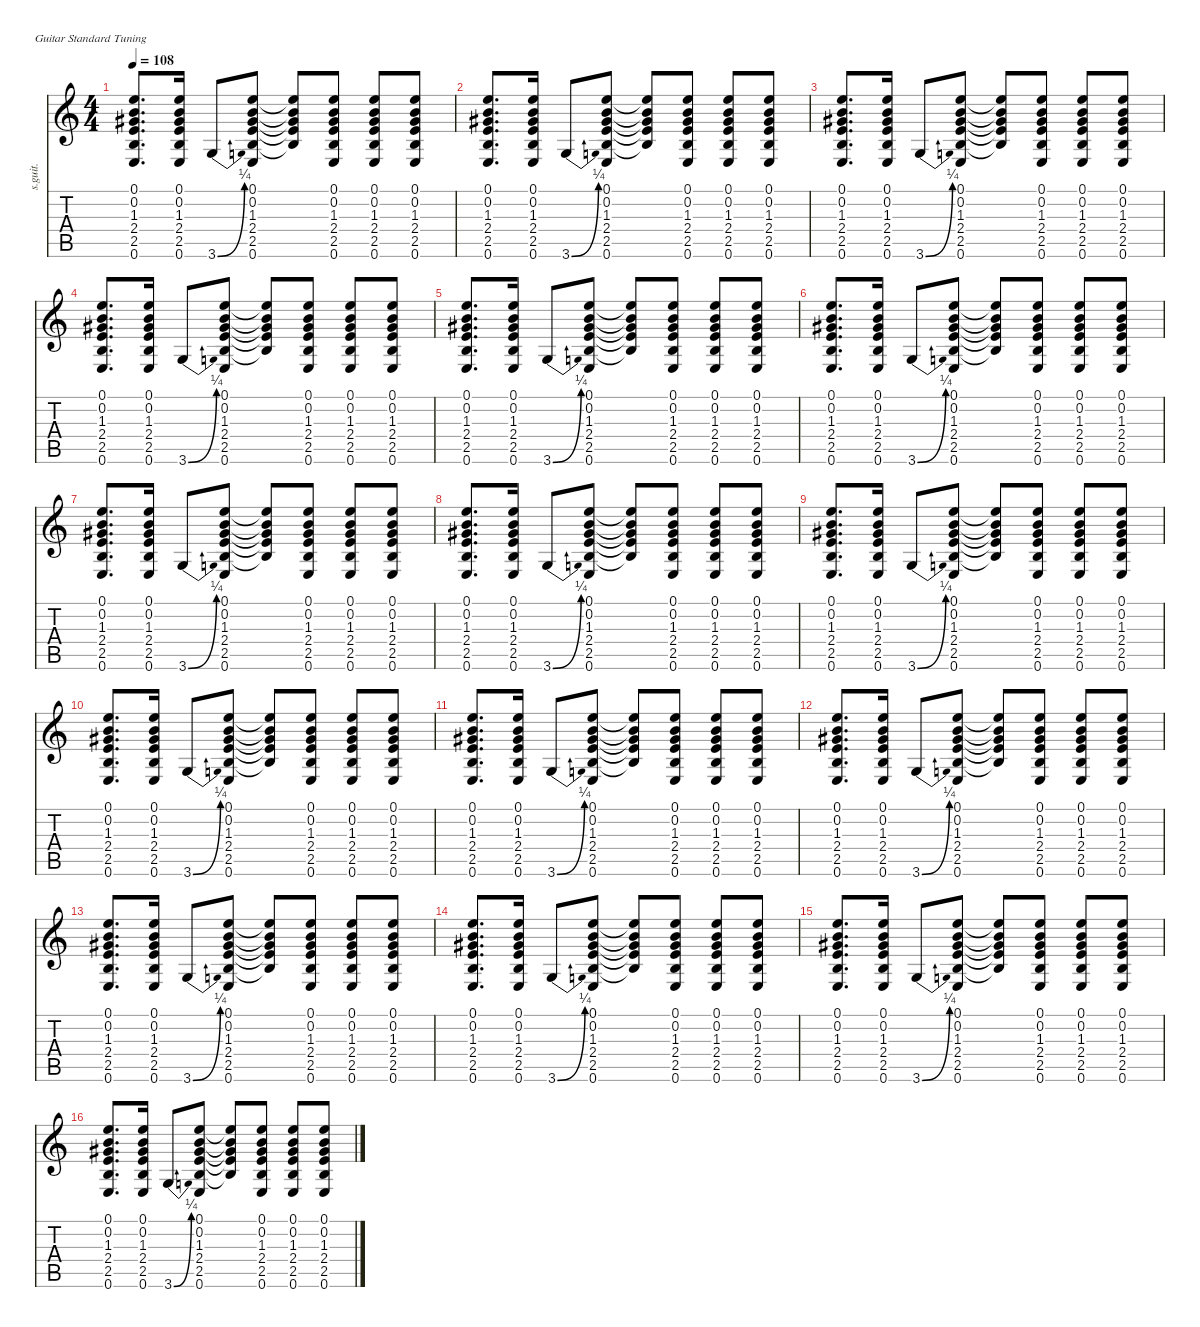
\defaultSystemsLayout 4
\hideDynamics
\bracketExtendMode nobrackets
\otherSystemsTrackNameOrientation horizontal
\track ("Guitar (Larry Lee)" "s.guit.") {instrument acousticguitarsteel}
\staff {score tabs}
\tuning (E4 B3 G3 D3 A2 E2)
\ts (4 4)
\tempo 108
\clef g2
\ks c
(0.1 0.2 1.3{acc #} 2.4 2.5 0.6).8{d dy f beam Up} (0.1 0.2 1.3{acc #} 2.4 2.5 0.6).16{beam Up} 3.6{be (bend 0 0 30 1)}.8{beam Up} (0.1 0.2 1.3{acc #} 2.4 2.5 0.6).8{beam Up} (0.1{t} 0.2{t} 1.3{t acc #} 2.4{t} 2.5{t}).8{beam Up} (0.1 0.2 1.3{acc #} 2.4 2.5 0.6).8{beam Up} (0.1 0.2 1.3{acc #} 2.4 2.5 0.6).8{beam Up} (0.1 0.2 1.3{acc #} 2.4 2.5 0.6).8{beam Up} |
(0.1 0.2 1.3{acc #} 2.4 2.5 0.6).8{d beam Up} (0.1 0.2 1.3{acc #} 2.4 2.5 0.6).16{beam Up} 3.6{be (bend 0 0 30 1)}.8{beam Up} (0.1 0.2 1.3{acc #} 2.4 2.5 0.6).8{beam Up} (0.1{t} 0.2{t} 1.3{t acc #} 2.4{t} 2.5{t}).8{beam Up} (0.1 0.2 1.3{acc #} 2.4 2.5 0.6).8{beam Up} (0.1 0.2 1.3{acc #} 2.4 2.5 0.6).8{beam Up} (0.1 0.2 1.3{acc #} 2.4 2.5 0.6).8{beam Up} |
(0.1 0.2 1.3{acc #} 2.4 2.5 0.6).8{d beam Up} (0.1 0.2 1.3{acc #} 2.4 2.5 0.6).16{beam Up} 3.6{be (bend 0 0 30 1)}.8{beam Up} (0.1 0.2 1.3{acc #} 2.4 2.5 0.6).8{beam Up} (0.1{t} 0.2{t} 1.3{t acc #} 2.4{t} 2.5{t}).8{beam Up} (0.1 0.2 1.3{acc #} 2.4 2.5 0.6).8{beam Up} (0.1 0.2 1.3{acc #} 2.4 2.5 0.6).8{beam Up} (0.1 0.2 1.3{acc #} 2.4 2.5 0.6).8{beam Up} |
(0.1 0.2 1.3{acc #} 2.4 2.5 0.6).8{d beam Up} (0.1 0.2 1.3{acc #} 2.4 2.5 0.6).16{beam Up} 3.6{be (bend 0 0 30 1)}.8{beam Up} (0.1 0.2 1.3{acc #} 2.4 2.5 0.6).8{beam Up} (0.1{t} 0.2{t} 1.3{t acc #} 2.4{t} 2.5{t}).8{beam Up} (0.1 0.2 1.3{acc #} 2.4 2.5 0.6).8{beam Up} (0.1 0.2 1.3{acc #} 2.4 2.5 0.6).8{beam Up} (0.1 0.2 1.3{acc #} 2.4 2.5 0.6).8{beam Up} |
(0.1 0.2 1.3{acc #} 2.4 2.5 0.6).8{d beam Up} (0.1 0.2 1.3{acc #} 2.4 2.5 0.6).16{beam Up} 3.6{be (bend 0 0 30 1)}.8{beam Up} (0.1 0.2 1.3{acc #} 2.4 2.5 0.6).8{beam Up} (0.1{t} 0.2{t} 1.3{t acc #} 2.4{t} 2.5{t}).8{beam Up} (0.1 0.2 1.3{acc #} 2.4 2.5 0.6).8{beam Up} (0.1 0.2 1.3{acc #} 2.4 2.5 0.6).8{beam Up} (0.1 0.2 1.3{acc #} 2.4 2.5 0.6).8{beam Up} |
(0.1 0.2 1.3{acc #} 2.4 2.5 0.6).8{d beam Up} (0.1 0.2 1.3{acc #} 2.4 2.5 0.6).16{beam Up} 3.6{be (bend 0 0 30 1)}.8{beam Up} (0.1 0.2 1.3{acc #} 2.4 2.5 0.6).8{beam Up} (0.1{t} 0.2{t} 1.3{t acc #} 2.4{t} 2.5{t}).8{beam Up} (0.1 0.2 1.3{acc #} 2.4 2.5 0.6).8{beam Up} (0.1 0.2 1.3{acc #} 2.4 2.5 0.6).8{beam Up} (0.1 0.2 1.3{acc #} 2.4 2.5 0.6).8{beam Up} |
(0.1 0.2 1.3{acc #} 2.4 2.5 0.6).8{d beam Up} (0.1 0.2 1.3{acc #} 2.4 2.5 0.6).16{beam Up} 3.6{be (bend 0 0 30 1)}.8{beam Up} (0.1 0.2 1.3{acc #} 2.4 2.5 0.6).8{beam Up} (0.1{t} 0.2{t} 1.3{t acc #} 2.4{t} 2.5{t}).8{beam Up} (0.1 0.2 1.3{acc #} 2.4 2.5 0.6).8{beam Up} (0.1 0.2 1.3{acc #} 2.4 2.5 0.6).8{beam Up} (0.1 0.2 1.3{acc #} 2.4 2.5 0.6).8{beam Up} |
(0.1 0.2 1.3{acc #} 2.4 2.5 0.6).8{d beam Up} (0.1 0.2 1.3{acc #} 2.4 2.5 0.6).16{beam Up} 3.6{be (bend 0 0 30 1)}.8{beam Up} (0.1 0.2 1.3{acc #} 2.4 2.5 0.6).8{beam Up} (0.1{t} 0.2{t} 1.3{t acc #} 2.4{t} 2.5{t}).8{beam Up} (0.1 0.2 1.3{acc #} 2.4 2.5 0.6).8{beam Up} (0.1 0.2 1.3{acc #} 2.4 2.5 0.6).8{beam Up} (0.1 0.2 1.3{acc #} 2.4 2.5 0.6).8{beam Up} |
(0.1 0.2 1.3{acc #} 2.4 2.5 0.6).8{d beam Up} (0.1 0.2 1.3{acc #} 2.4 2.5 0.6).16{beam Up} 3.6{be (bend 0 0 30 1)}.8{beam Up} (0.1 0.2 1.3{acc #} 2.4 2.5 0.6).8{beam Up} (0.1{t} 0.2{t} 1.3{t acc #} 2.4{t} 2.5{t}).8{beam Up} (0.1 0.2 1.3{acc #} 2.4 2.5 0.6).8{beam Up} (0.1 0.2 1.3{acc #} 2.4 2.5 0.6).8{beam Up} (0.1 0.2 1.3{acc #} 2.4 2.5 0.6).8{beam Up} |
(0.1 0.2 1.3{acc #} 2.4 2.5 0.6).8{d beam Up} (0.1 0.2 1.3{acc #} 2.4 2.5 0.6).16{beam Up} 3.6{be (bend 0 0 30 1)}.8{beam Up} (0.1 0.2 1.3{acc #} 2.4 2.5 0.6).8{beam Up} (0.1{t} 0.2{t} 1.3{t acc #} 2.4{t} 2.5{t}).8{beam Up} (0.1 0.2 1.3{acc #} 2.4 2.5 0.6).8{beam Up} (0.1 0.2 1.3{acc #} 2.4 2.5 0.6).8{beam Up} (0.1 0.2 1.3{acc #} 2.4 2.5 0.6).8{beam Up} |
(0.1 0.2 1.3{acc #} 2.4 2.5 0.6).8{d beam Up} (0.1 0.2 1.3{acc #} 2.4 2.5 0.6).16{beam Up} 3.6{be (bend 0 0 30 1)}.8{beam Up} (0.1 0.2 1.3{acc #} 2.4 2.5 0.6).8{beam Up} (0.1{t} 0.2{t} 1.3{t acc #} 2.4{t} 2.5{t}).8{beam Up} (0.1 0.2 1.3{acc #} 2.4 2.5 0.6).8{beam Up} (0.1 0.2 1.3{acc #} 2.4 2.5 0.6).8{beam Up} (0.1 0.2 1.3{acc #} 2.4 2.5 0.6).8{beam Up} |
(0.1 0.2 1.3{acc #} 2.4 2.5 0.6).8{d beam Up} (0.1 0.2 1.3{acc #} 2.4 2.5 0.6).16{beam Up} 3.6{be (bend 0 0 30 1)}.8{beam Up} (0.1 0.2 1.3{acc #} 2.4 2.5 0.6).8{beam Up} (0.1{t} 0.2{t} 1.3{t acc #} 2.4{t} 2.5{t}).8{beam Up} (0.1 0.2 1.3{acc #} 2.4 2.5 0.6).8{beam Up} (0.1 0.2 1.3{acc #} 2.4 2.5 0.6).8{beam Up} (0.1 0.2 1.3{acc #} 2.4 2.5 0.6).8{beam Up} |
(0.1 0.2 1.3{acc #} 2.4 2.5 0.6).8{d beam Up} (0.1 0.2 1.3{acc #} 2.4 2.5 0.6).16{beam Up} 3.6{be (bend 0 0 30 1)}.8{beam Up} (0.1 0.2 1.3{acc #} 2.4 2.5 0.6).8{beam Up} (0.1{t} 0.2{t} 1.3{t acc #} 2.4{t} 2.5{t}).8{beam Up} (0.1 0.2 1.3{acc #} 2.4 2.5 0.6).8{beam Up} (0.1 0.2 1.3{acc #} 2.4 2.5 0.6).8{beam Up} (0.1 0.2 1.3{acc #} 2.4 2.5 0.6).8{beam Up} |
(0.1 0.2 1.3{acc #} 2.4 2.5 0.6).8{d beam Up} (0.1 0.2 1.3{acc #} 2.4 2.5 0.6).16{beam Up} 3.6{be (bend 0 0 30 1)}.8{beam Up} (0.1 0.2 1.3{acc #} 2.4 2.5 0.6).8{beam Up} (0.1{t} 0.2{t} 1.3{t acc #} 2.4{t} 2.5{t}).8{beam Up} (0.1 0.2 1.3{acc #} 2.4 2.5 0.6).8{beam Up} (0.1 0.2 1.3{acc #} 2.4 2.5 0.6).8{beam Up} (0.1 0.2 1.3{acc #} 2.4 2.5 0.6).8{beam Up} |
(0.1 0.2 1.3{acc #} 2.4 2.5 0.6).8{d beam Up} (0.1 0.2 1.3{acc #} 2.4 2.5 0.6).16{beam Up} 3.6{be (bend 0 0 30 1)}.8{beam Up} (0.1 0.2 1.3{acc #} 2.4 2.5 0.6).8{beam Up} (0.1{t} 0.2{t} 1.3{t acc #} 2.4{t} 2.5{t}).8{beam Up} (0.1 0.2 1.3{acc #} 2.4 2.5 0.6).8{beam Up} (0.1 0.2 1.3{acc #} 2.4 2.5 0.6).8{beam Up} (0.1 0.2 1.3{acc #} 2.4 2.5 0.6).8{beam Up} |
(0.1 0.2 1.3{acc #} 2.4 2.5 0.6).8{d beam Up} (0.1 0.2 1.3{acc #} 2.4 2.5 0.6).16{beam Up} 3.6{be (bend 0 0 30 1)}.8{beam Up} (0.1 0.2 1.3{acc #} 2.4 2.5 0.6).8{beam Up} (0.1{t} 0.2{t} 1.3{t acc #} 2.4{t} 2.5{t}).8{beam Up} (0.1 0.2 1.3{acc #} 2.4 2.5 0.6).8{beam Up} (0.1 0.2 1.3{acc #} 2.4 2.5 0.6).8{beam Up} (0.1 0.2 1.3{acc #} 2.4 2.5 0.6).8{beam Up}
